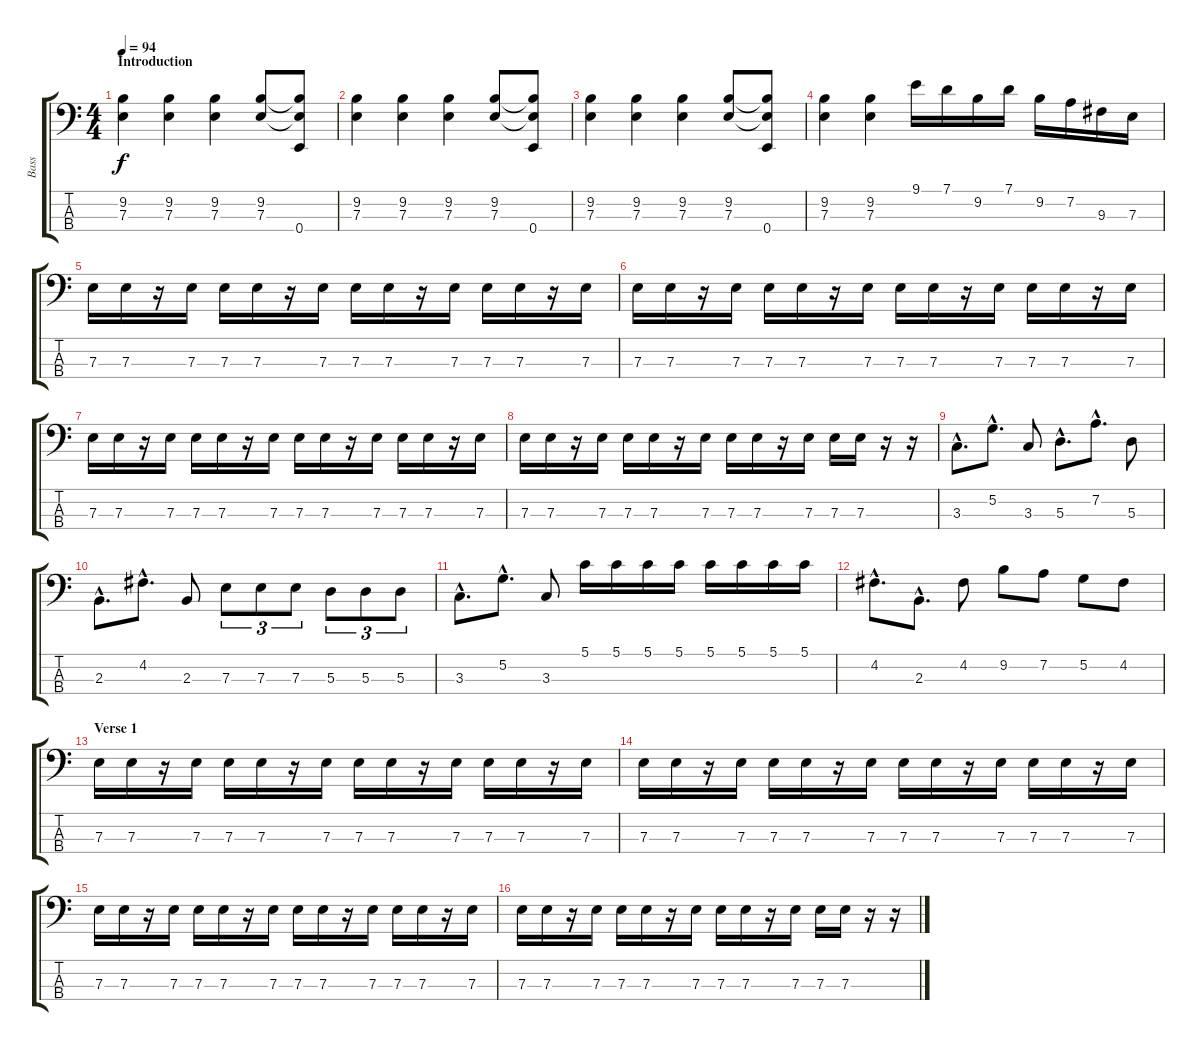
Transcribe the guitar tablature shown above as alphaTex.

\track ("Bass" "Bass") {instrument electricbassfinger}
\staff {score tabs}
\tuning (G2 D2 A1 E1) {hide}
\ts (4 4)
\section ("" "Introduction")
\tempo 94
\clef f4
\ks c
(9.2 7.3).4{dy f instrument electricbassfinger} (9.2 7.3).4 (9.2 7.3).4 (9.2 7.3).8 (9.2{t} 7.3{t} 0.4).8 |
(9.2 7.3).4 (9.2 7.3).4 (9.2 7.3).4 (9.2 7.3).8 (9.2{t} 7.3{t} 0.4).8 |
(9.2 7.3).4 (9.2 7.3).4 (9.2 7.3).4 (9.2 7.3).8 (9.2{t} 7.3{t} 0.4).8 |
(9.2 7.3).4 (9.2 7.3).4 9.1.16 7.1.16 9.2.16 7.1.16 9.2.16 7.2.16 9.3.16 7.3.16 |
7.3.16 7.3.16 r.16 7.3.16 7.3.16 7.3.16 r.16 7.3.16 7.3.16 7.3.16 r.16 7.3.16 7.3.16 7.3.16 r.16 7.3.16 |
7.3.16 7.3.16 r.16 7.3.16 7.3.16 7.3.16 r.16 7.3.16 7.3.16 7.3.16 r.16 7.3.16 7.3.16 7.3.16 r.16 7.3.16 |
7.3.16 7.3.16 r.16 7.3.16 7.3.16 7.3.16 r.16 7.3.16 7.3.16 7.3.16 r.16 7.3.16 7.3.16 7.3.16 r.16 7.3.16 |
7.3.16 7.3.16 r.16 7.3.16 7.3.16 7.3.16 r.16 7.3.16 7.3.16 7.3.16 r.16 7.3.16 7.3.16 7.3.16 r.16 r.16 |
3.3{hac}.8{d} 5.2{hac}.8{d} 3.3.8 5.3{hac}.8{d} 7.2{hac}.8{d} 5.3.8 |
2.3{hac}.8{d} 4.2{hac}.8{d} 2.3.8 7.3.8{tu (3 2)} 7.3.8{tu (3 2)} 7.3.8{tu (3 2)} 5.3.8{tu (3 2)} 5.3.8{tu (3 2)} 5.3.8{tu (3 2)} |
3.3{hac}.8{d} 5.2{hac}.8{d} 3.3.8 5.1.16 5.1.16 5.1.16 5.1.16 5.1.16 5.1.16 5.1.16 5.1.16 |
4.2{hac}.8{d} 2.3{hac}.8{d} 4.2.8 9.2.8 7.2.8 5.2.8 4.2.8 |
\section ("" "Verse 1")
7.3.16 7.3.16 r.16 7.3.16 7.3.16 7.3.16 r.16 7.3.16 7.3.16 7.3.16 r.16 7.3.16 7.3.16 7.3.16 r.16 7.3.16 |
7.3.16 7.3.16 r.16 7.3.16 7.3.16 7.3.16 r.16 7.3.16 7.3.16 7.3.16 r.16 7.3.16 7.3.16 7.3.16 r.16 7.3.16 |
7.3.16 7.3.16 r.16 7.3.16 7.3.16 7.3.16 r.16 7.3.16 7.3.16 7.3.16 r.16 7.3.16 7.3.16 7.3.16 r.16 7.3.16 |
7.3.16 7.3.16 r.16 7.3.16 7.3.16 7.3.16 r.16 7.3.16 7.3.16 7.3.16 r.16 7.3.16 7.3.16 7.3.16 r.16 r.16
